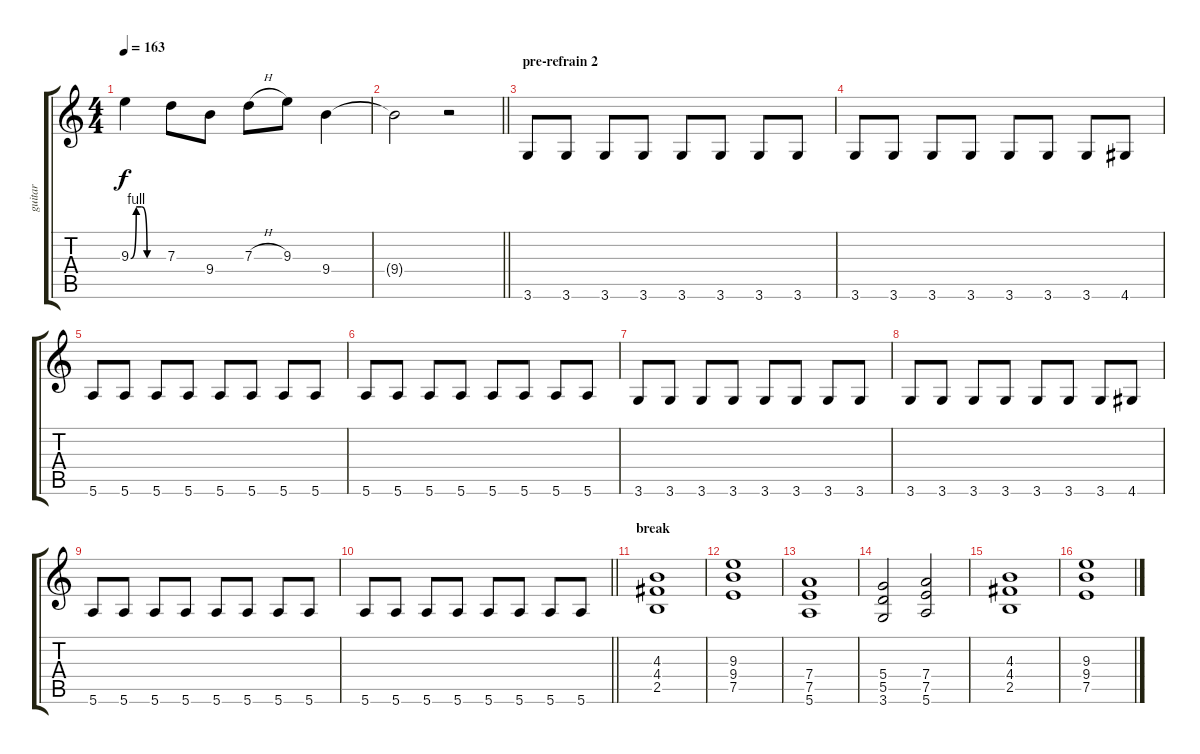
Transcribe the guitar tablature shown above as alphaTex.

\track ("guitar" "guitar") {instrument distortionguitar}
\staff {score tabs}
\tuning (E4 B3 G3 D3 A2 E2) {hide}
\ts (4 4)
\tempo 163
\clef g2
\ks c
9.3{be (custom 0 0 10 4 20 4 30 0 60 0)}.4{dy f} 7.3.8 9.4.8 7.3{h}.8 9.3.8 9.4.4 |
\barLineRight lightlight
9.4{t}.2 r.2 |
\section ("" "pre-refrain 2")
3.6.8 3.6.8 3.6.8 3.6.8 3.6.8 3.6.8 3.6.8 3.6.8 |
3.6.8 3.6.8 3.6.8 3.6.8 3.6.8 3.6.8 3.6.8 4.6.8 |
5.6.8 5.6.8 5.6.8 5.6.8 5.6.8 5.6.8 5.6.8 5.6.8 |
5.6.8 5.6.8 5.6.8 5.6.8 5.6.8 5.6.8 5.6.8 5.6.8 |
3.6.8 3.6.8 3.6.8 3.6.8 3.6.8 3.6.8 3.6.8 3.6.8 |
3.6.8 3.6.8 3.6.8 3.6.8 3.6.8 3.6.8 3.6.8 4.6.8 |
5.6.8 5.6.8 5.6.8 5.6.8 5.6.8 5.6.8 5.6.8 5.6.8 |
\barLineRight lightlight
5.6.8 5.6.8 5.6.8 5.6.8 5.6.8 5.6.8 5.6.8 5.6.8 |
\section ("" "break")
(4.3 4.4 2.5).1 |
(9.3 9.4 7.5).1 |
(7.4 7.5 5.6).1 |
(5.4 5.5 3.6).2 (7.4 7.5 5.6).2 |
(4.3 4.4 2.5).1 |
(9.3 9.4 7.5).1
